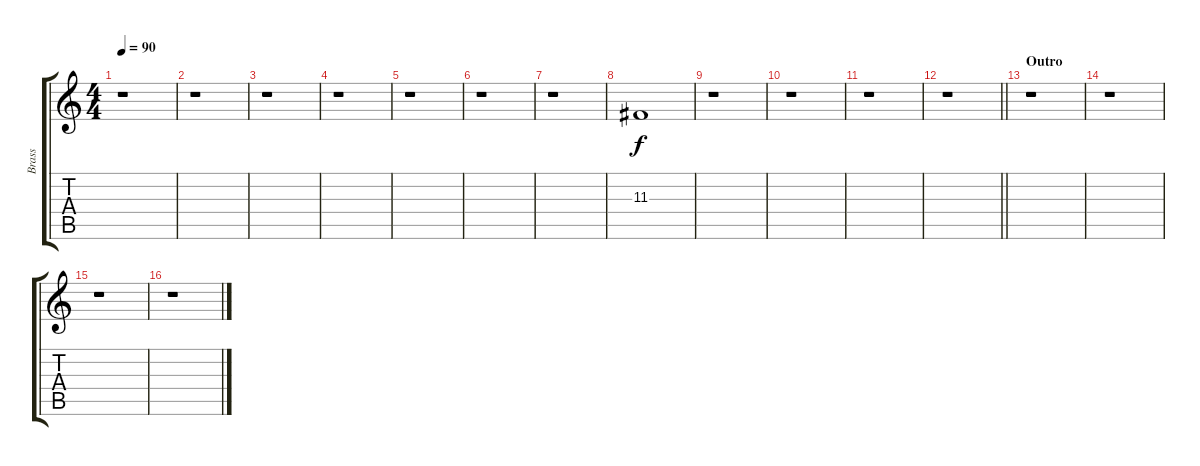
\track ("Brass" "Brass") {instrument brasssection}
\staff {score tabs}
\tuning (E4 B3 G3 D3 A2 E2) {hide}
\ts (4 4)
\tempo 90
\clef g2
\ks c
r.1{dy mf} |
r.1 |
r.1 |
r.1 |
r.1 |
r.1 |
r.1 |
11.3.1{dy f} |
r.1 |
r.1 |
r.1 |
\barLineRight lightlight
r.1 |
\section ("" "Outro")
r.1 |
r.1 |
r.1 |
r.1
